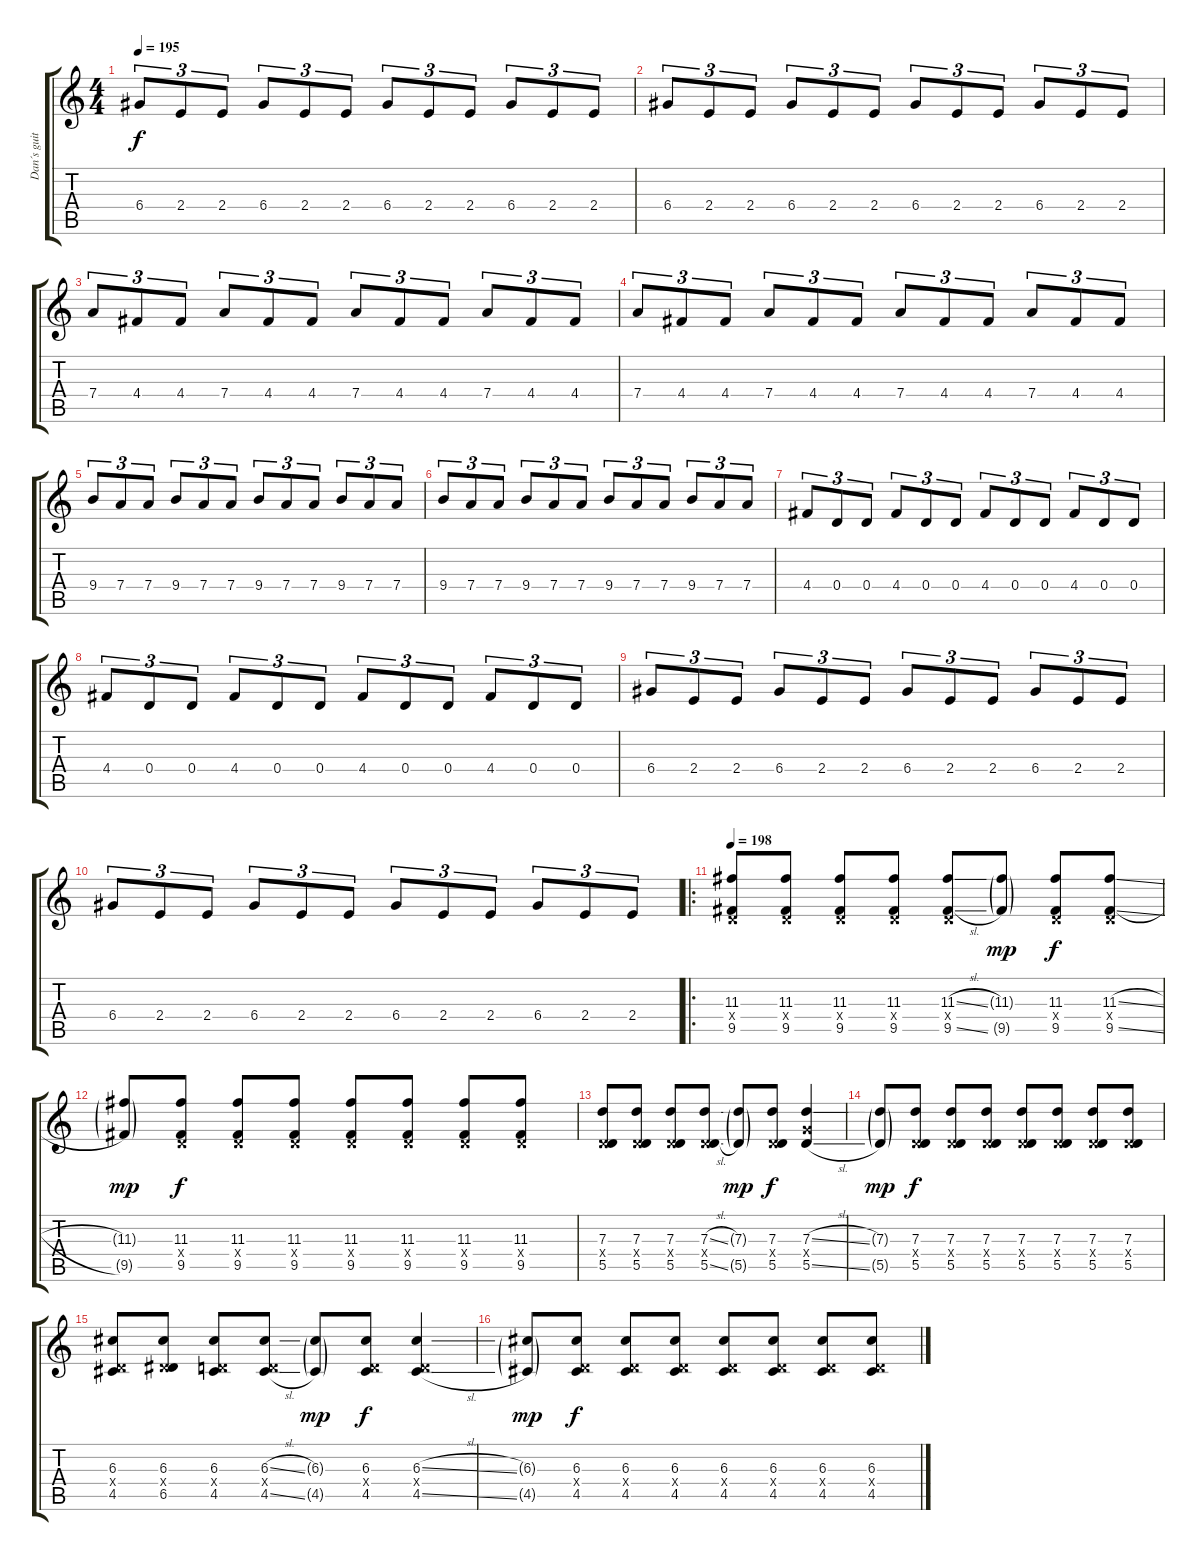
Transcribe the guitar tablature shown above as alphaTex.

\track ("Dan´s guitar" "Dan´s guit") {instrument distortionguitar}
\staff {score tabs}
\tuning (E4 B3 G3 D3 A2 E2) {hide}
\ts (4 4)
\tempo 195
\clef g2
\ks c
6.4.8{tu (3 2) dy f} 2.4.8{tu (3 2)} 2.4.8{tu (3 2)} 6.4.8{tu (3 2)} 2.4.8{tu (3 2)} 2.4.8{tu (3 2)} 6.4.8{tu (3 2)} 2.4.8{tu (3 2)} 2.4.8{tu (3 2)} 6.4.8{tu (3 2)} 2.4.8{tu (3 2)} 2.4.8{tu (3 2)} |
6.4.8{tu (3 2)} 2.4.8{tu (3 2)} 2.4.8{tu (3 2)} 6.4.8{tu (3 2)} 2.4.8{tu (3 2)} 2.4.8{tu (3 2)} 6.4.8{tu (3 2)} 2.4.8{tu (3 2)} 2.4.8{tu (3 2)} 6.4.8{tu (3 2)} 2.4.8{tu (3 2)} 2.4.8{tu (3 2)} |
7.4.8{tu (3 2)} 4.4.8{tu (3 2)} 4.4.8{tu (3 2)} 7.4.8{tu (3 2)} 4.4.8{tu (3 2)} 4.4.8{tu (3 2)} 7.4.8{tu (3 2)} 4.4.8{tu (3 2)} 4.4.8{tu (3 2)} 7.4.8{tu (3 2)} 4.4.8{tu (3 2)} 4.4.8{tu (3 2)} |
7.4.8{tu (3 2)} 4.4.8{tu (3 2)} 4.4.8{tu (3 2)} 7.4.8{tu (3 2)} 4.4.8{tu (3 2)} 4.4.8{tu (3 2)} 7.4.8{tu (3 2)} 4.4.8{tu (3 2)} 4.4.8{tu (3 2)} 7.4.8{tu (3 2)} 4.4.8{tu (3 2)} 4.4.8{tu (3 2)} |
9.4.8{tu (3 2)} 7.4.8{tu (3 2)} 7.4.8{tu (3 2)} 9.4.8{tu (3 2)} 7.4.8{tu (3 2)} 7.4.8{tu (3 2)} 9.4.8{tu (3 2)} 7.4.8{tu (3 2)} 7.4.8{tu (3 2)} 9.4.8{tu (3 2)} 7.4.8{tu (3 2)} 7.4.8{tu (3 2)} |
9.4.8{tu (3 2)} 7.4.8{tu (3 2)} 7.4.8{tu (3 2)} 9.4.8{tu (3 2)} 7.4.8{tu (3 2)} 7.4.8{tu (3 2)} 9.4.8{tu (3 2)} 7.4.8{tu (3 2)} 7.4.8{tu (3 2)} 9.4.8{tu (3 2)} 7.4.8{tu (3 2)} 7.4.8{tu (3 2)} |
4.4.8{tu (3 2)} 0.4.8{tu (3 2)} 0.4.8{tu (3 2)} 4.4.8{tu (3 2)} 0.4.8{tu (3 2)} 0.4.8{tu (3 2)} 4.4.8{tu (3 2)} 0.4.8{tu (3 2)} 0.4.8{tu (3 2)} 4.4.8{tu (3 2)} 0.4.8{tu (3 2)} 0.4.8{tu (3 2)} |
4.4.8{tu (3 2)} 0.4.8{tu (3 2)} 0.4.8{tu (3 2)} 4.4.8{tu (3 2)} 0.4.8{tu (3 2)} 0.4.8{tu (3 2)} 4.4.8{tu (3 2)} 0.4.8{tu (3 2)} 0.4.8{tu (3 2)} 4.4.8{tu (3 2)} 0.4.8{tu (3 2)} 0.4.8{tu (3 2)} |
6.4.8{tu (3 2)} 2.4.8{tu (3 2)} 2.4.8{tu (3 2)} 6.4.8{tu (3 2)} 2.4.8{tu (3 2)} 2.4.8{tu (3 2)} 6.4.8{tu (3 2)} 2.4.8{tu (3 2)} 2.4.8{tu (3 2)} 6.4.8{tu (3 2)} 2.4.8{tu (3 2)} 2.4.8{tu (3 2)} |
6.4.8{tu (3 2)} 2.4.8{tu (3 2)} 2.4.8{tu (3 2)} 6.4.8{tu (3 2)} 2.4.8{tu (3 2)} 2.4.8{tu (3 2)} 6.4.8{tu (3 2)} 2.4.8{tu (3 2)} 2.4.8{tu (3 2)} 6.4.8{tu (3 2)} 2.4.8{tu (3 2)} 2.4.8{tu (3 2)} |
\ro
\tempo 198
(11.3 0.4{x} 9.5).8 (11.3 0.4{x} 9.5).8 (11.3 0.4{x} 9.5).8 (11.3 0.4{x} 9.5).8 (11.3{sl} 0.4{x} 9.5{sl}).8 (11.3{g} 9.5{g}).8{dy mp} (11.3 0.4{x} 9.5).8{dy f} (11.3{sl} 0.4{x} 9.5{sl}).8 |
(11.3{g} 9.5{g}).8{dy mp} (11.3 0.4{x} 9.5).8{dy f} (11.3 0.4{x} 9.5).8 (11.3 0.4{x} 9.5).8 (11.3 0.4{x} 9.5).8 (11.3 0.4{x} 9.5).8 (11.3 0.4{x} 9.5).8 (11.3 0.4{x} 9.5).8 |
(7.3 0.4{x} 5.5).8 (7.3 0.4{x} 5.5).8 (7.3 0.4{x} 5.5).8 (7.3{sl} 0.4{x} 5.5{sl}).8 (7.3{g} 5.5{g}).8{dy mp} (7.3 0.4{x} 5.5).8{dy f} (7.3{sl} 5.4{x} 5.5{sl}).4 |
(7.3{g} 5.5{g}).8{dy mp} (7.3 0.4{x} 5.5).8{dy f} (7.3 0.4{x} 5.5).8 (7.3 0.4{x} 5.5).8 (7.3 0.4{x} 5.5).8 (7.3 0.4{x} 5.5).8 (7.3 0.4{x} 5.5).8 (7.3 0.4{x} 5.5).8 |
(6.3 0.4{x} 4.5).8 (6.3 0.4{x} 6.5).8 (6.3 0.4{x} 4.5).8 (6.3{sl} 0.4{x} 4.5{sl}).8 (6.3{g} 4.5{g}).8{dy mp} (6.3 0.4{x} 4.5).8{dy f} (6.3{sl} 0.4{x} 4.5{sl}).4 |
(6.3{g} 4.5{g}).8{dy mp} (6.3 0.4{x} 4.5).8{dy f} (6.3 0.4{x} 4.5).8 (6.3 0.4{x} 4.5).8 (6.3 0.4{x} 4.5).8 (6.3 0.4{x} 4.5).8 (6.3 0.4{x} 4.5).8 (6.3 0.4{x} 4.5).8
